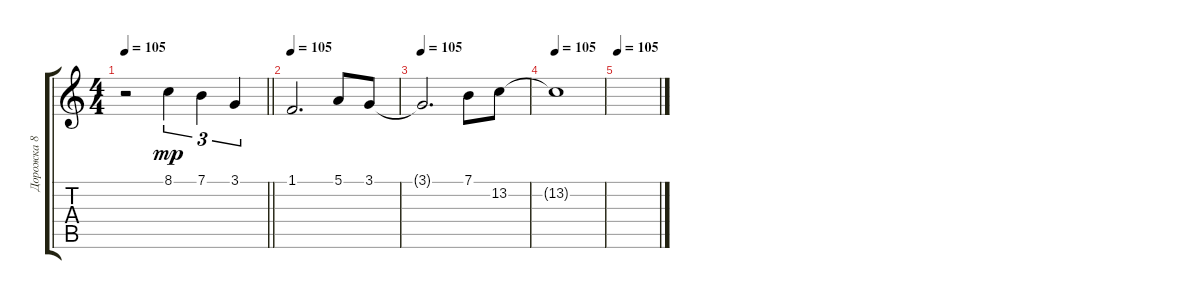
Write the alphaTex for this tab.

\track ("Дорожка 8" "Дорожка 8") {instrument fx5brightness}
\staff {score tabs}
\tuning (E4 B3 G3 D3 A2 E2) {hide}
\ts (4 4)
\tempo 105
\clef g2
\barLineRight lightlight
\ks c
r.2{dy mp} 8.1.4{tu (3 2)} 7.1.4{tu (3 2)} 3.1.4{tu (3 2)} |
\tempo 105
1.1.2{d} 5.1.8 3.1.8 |
\tempo 105
3.1{t}.2{d} 7.1.8 13.2.8 |
\tempo 105
13.2{t}.1 |
\tempo 105
